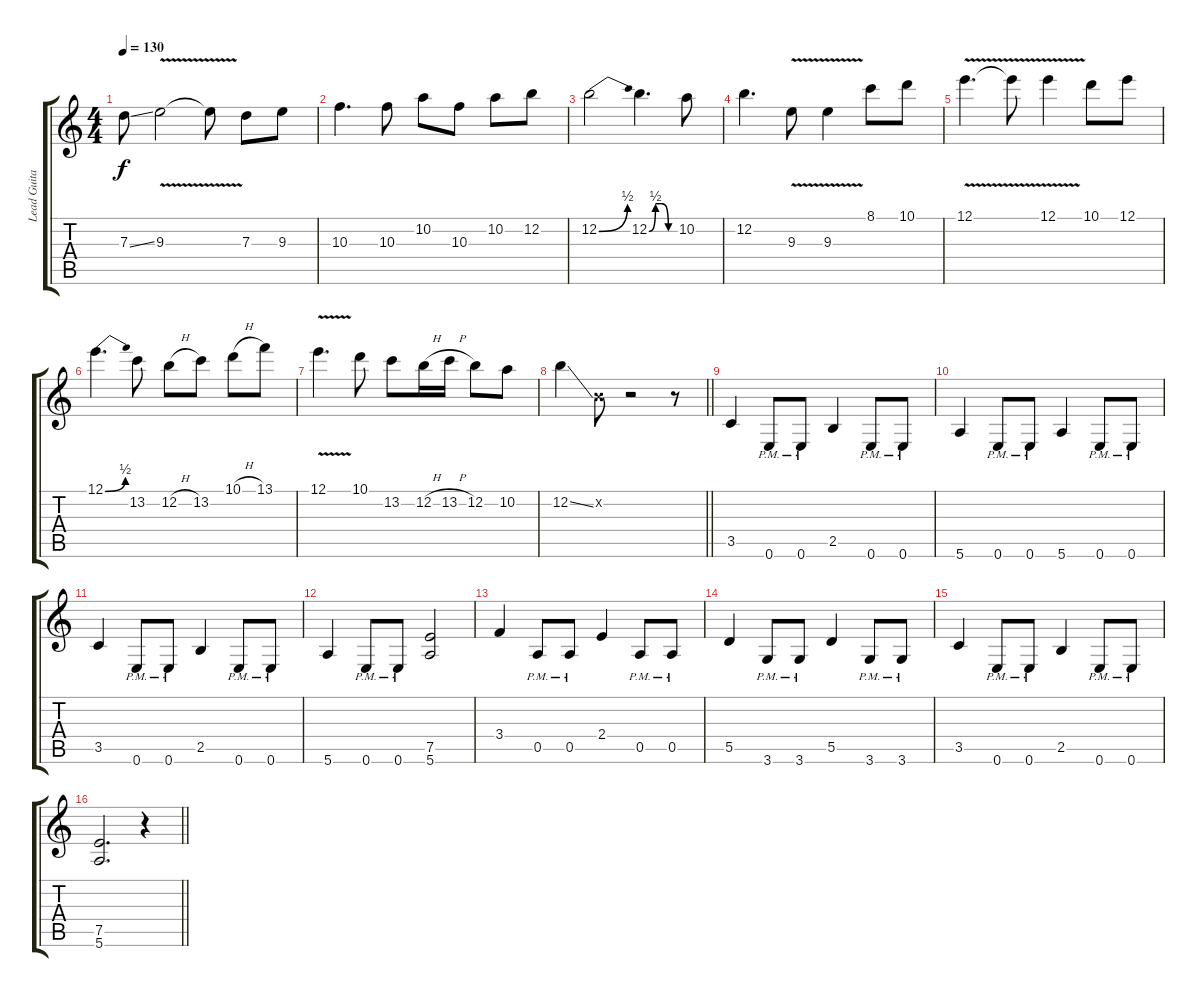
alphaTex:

\track ("Lead Guitar" "Lead Guita") {instrument distortionguitar}
\staff {score tabs}
\tuning (E4 B3 G3 D3 A2 E2) {hide}
\ts (4 4)
\tempo 130
\clef g2
\ks c
7.3{ss}.8{dy f} 9.3{v}.2 9.3{t}.8 7.3.8 9.3.8 |
10.3.4{d} 10.3.8 10.2.8 10.3.8 10.2.8 12.2.8 |
12.2{be (bend 0 0 60 2)}.2 12.2{be (custom 0 0 15 2 30 2 45 0 60 0)}.4{d} 10.2.8 |
12.2.4{d} 9.3{v}.8 9.3{v}.4 8.1.8 10.1.8 |
12.1{v}.4{d} 12.1{t}.8 12.1{v}.4 10.1.8 12.1.8 |
12.1{be (bend 0 0 60 2)}.4{d} 13.2.8 12.2{h}.8 13.2.8 10.1{h}.8 13.1.8 |
12.1{v}.4{d} 10.1.8 13.2.8 12.2{h}.16 13.2{h}.16 12.2.8 10.2.8 |
\barLineRight lightlight
12.2{ss}.4 0.2{x}.8 r.2 r.8 |
3.5.4 0.6{pm}.8 0.6{pm}.8 2.5.4 0.6{pm}.8 0.6{pm}.8 |
5.6.4 0.6{pm}.8 0.6{pm}.8 5.6.4 0.6{pm}.8 0.6{pm}.8 |
3.5.4 0.6{pm}.8 0.6{pm}.8 2.5.4 0.6{pm}.8 0.6{pm}.8 |
5.6.4 0.6{pm}.8 0.6{pm}.8 (7.5 5.6).2 |
3.4.4 0.5{pm}.8 0.5{pm}.8 2.4.4 0.5{pm}.8 0.5{pm}.8 |
5.5.4 3.6{pm}.8 3.6{pm}.8 5.5.4 3.6{pm}.8 3.6{pm}.8 |
3.5.4 0.6{pm}.8 0.6{pm}.8 2.5.4 0.6{pm}.8 0.6{pm}.8 |
\barLineRight lightlight
(7.5 5.6).2{d} r.4
